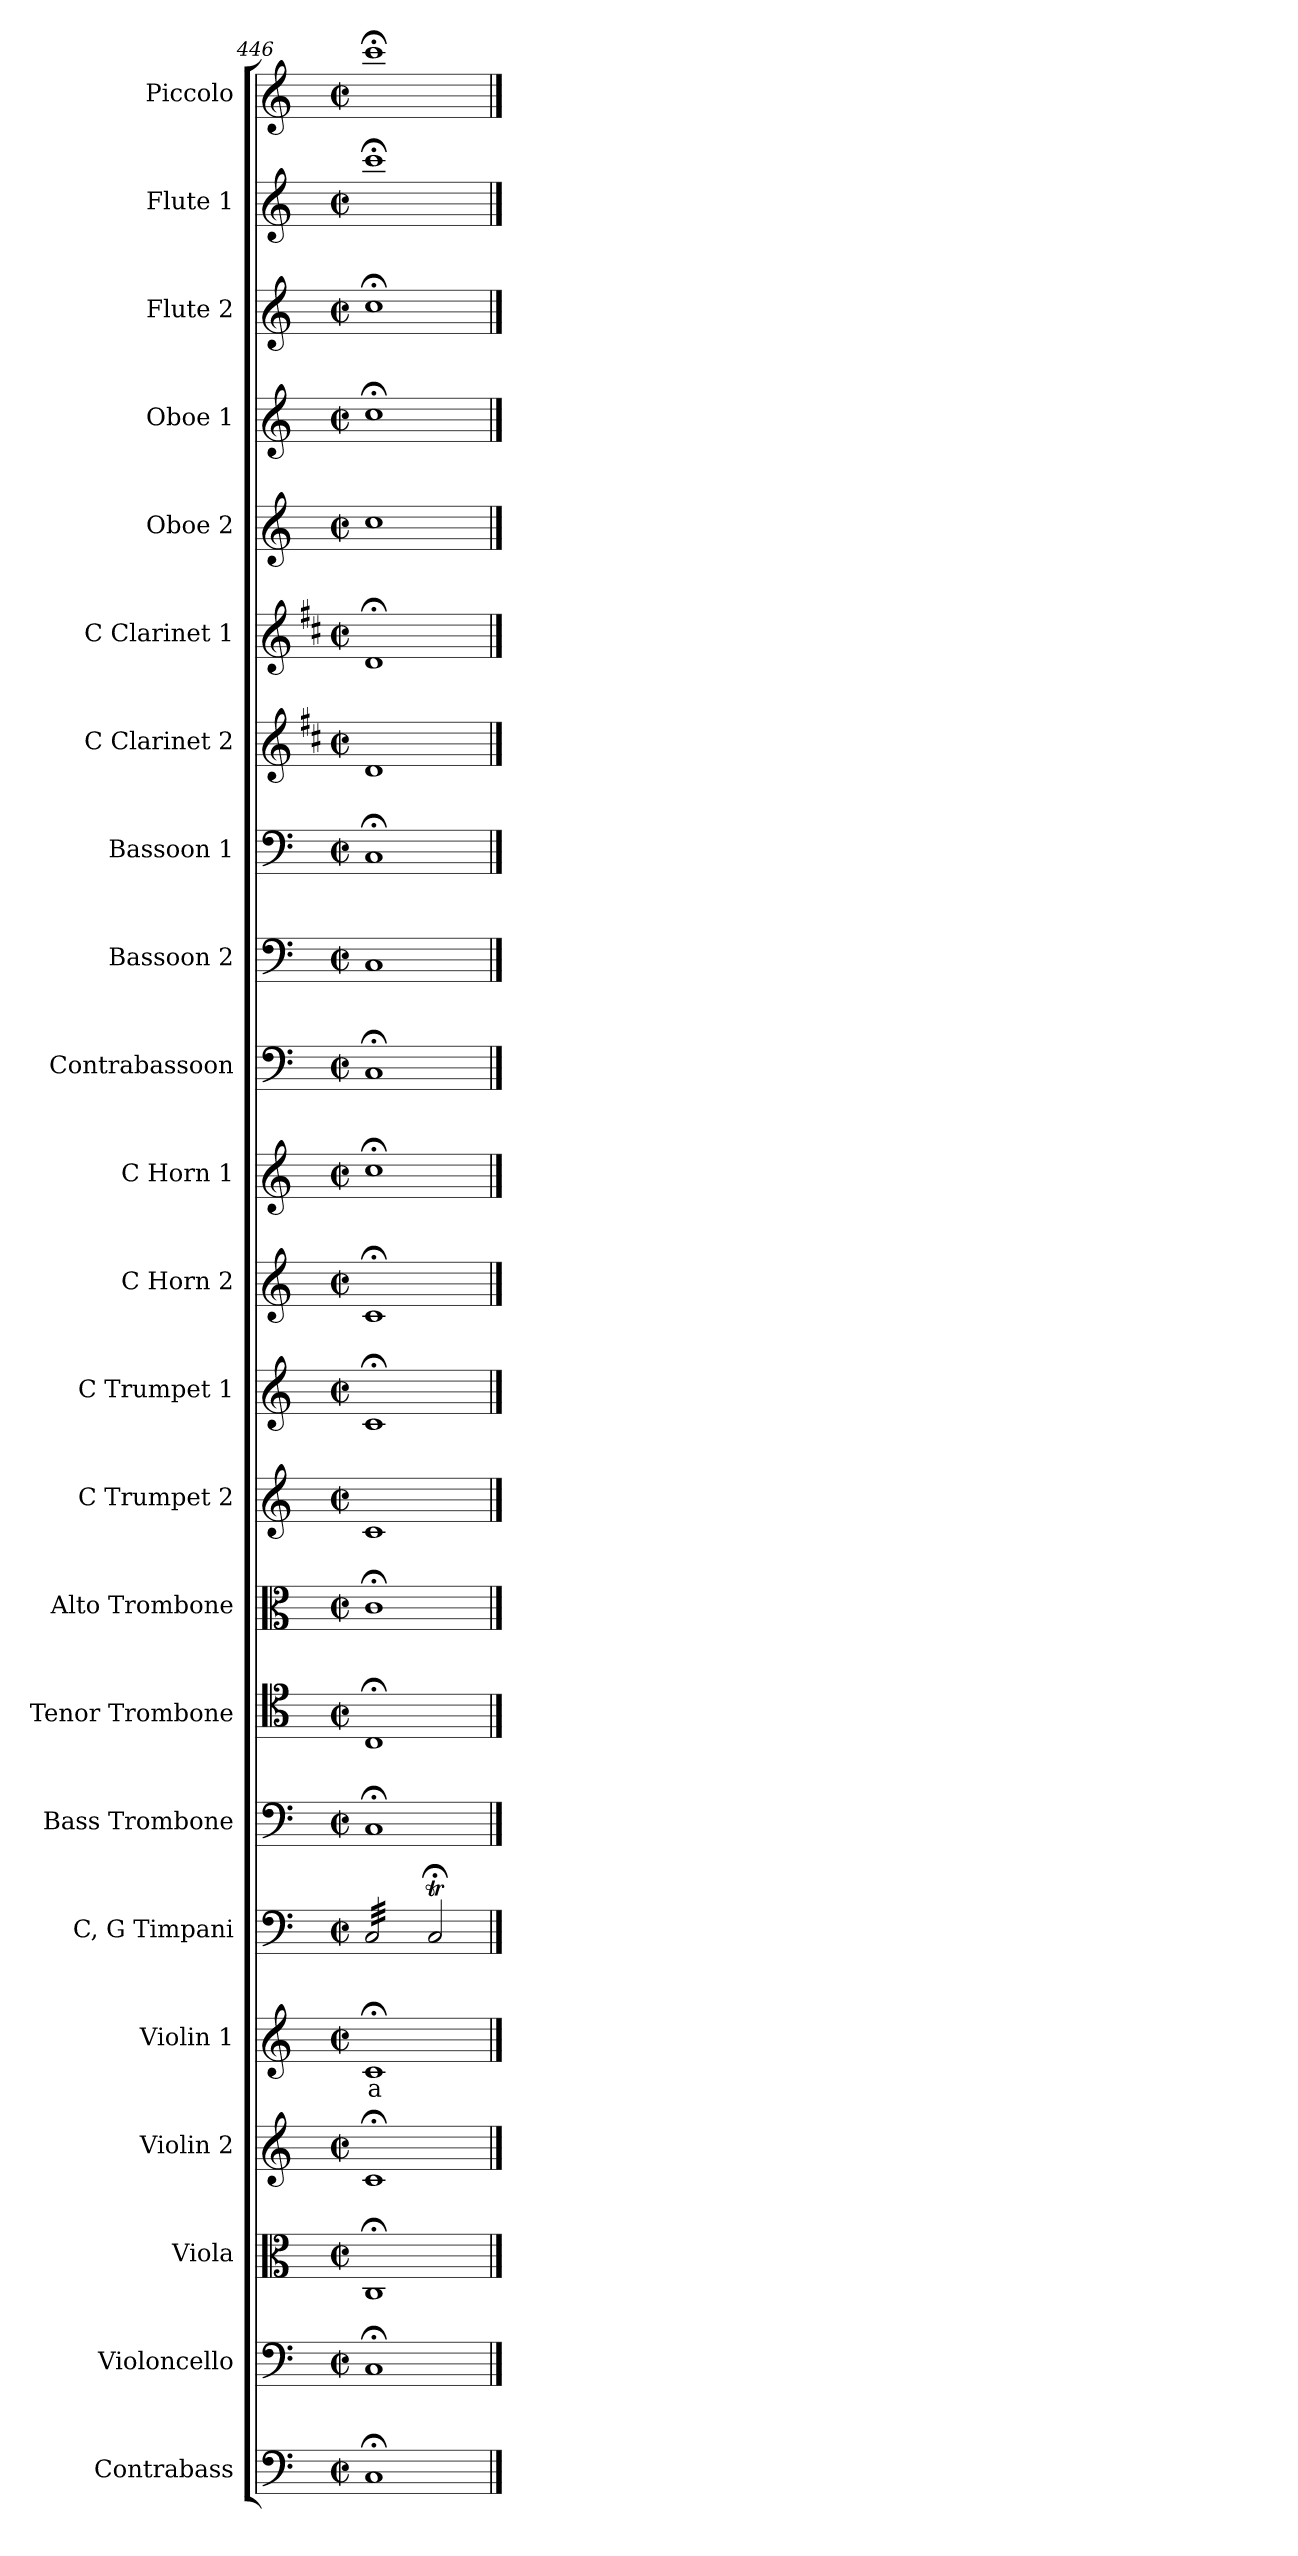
**kern	**kern	**kern	**kern	**kern	**text	**kern	**kern	**kern	**kern	**kern	**kern	**kern	**kern	**kern	**kern	**kern	**kern	**kern	**kern	**kern	**kern	**kern	**kern
*part23	*part22	*part21	*part20	*part19	*part19	*part18	*part17	*part16	*part15	*part14	*part13	*part12	*part11	*part10	*part9	*part8	*part7	*part6	*part5	*part4	*part3	*part2	*part1
*staff23	*staff22	*staff21	*staff20	*staff19	*staff19	*staff18	*staff17	*staff16	*staff15	*staff14	*staff13	*staff12	*staff11	*staff10	*staff9	*staff8	*staff7	*staff6	*staff5	*staff4	*staff3	*staff2	*staff1
*I"Contrabass	*I"Violoncello	*I"Viola	*I"Violin 2	*I"Violin 1	*	*I"C, G Timpani	*I"Bass Trombone	*I"Tenor Trombone	*I"Alto Trombone	*I"C Trumpet 2	*I"C Trumpet 1	*I"C Horn 2	*I"C Horn 1	*I"Contrabassoon	*I"Bassoon 2	*I"Bassoon 1	*I"C Clarinet 2	*I"C Clarinet 1	*I"Oboe 2	*I"Oboe 1	*I"Flute 2	*I"Flute 1	*I"Piccolo
*I'Cb	*I'Vc	*I'Vla	*I'Vln 2	*I'Vln 1	*	*I'Timp	*I'B Trb	*I'T Trb	*I'A Trb	*I'Tpt 2	*I'Tpt 1	*I'Hn 2	*I'Hn 1	*I'C Bsn	*I'Bsn 2	*I'Bsn 1	*I'Cl 2	*I'Cl 1	*I'Ob 2	*I'Ob 1	*I'Fl 2	*I'Fl 1	*I'Picc
*clefF4	*clefF4	*clefC3	*clefG2	*clefG2	*	*clefF4	*clefF4	*clefC4	*clefC3	*clefG2	*clefG2	*clefG2	*clefG2	*clefF4	*clefF4	*clefF4	*clefG2	*clefG2	*clefG2	*clefG2	*clefG2	*clefG2	*clefG2
*ITrd7c12	*	*	*	*	*	*	*	*	*	*	*	*ITrd7c12	*ITrd7c12	*ITrd7c12	*	*	*ITrd1c2	*ITrd1c2	*	*	*	*	*ITrd-7c-12
*k[]	*k[]	*k[]	*k[]	*k[]	*	*k[]	*k[]	*k[]	*k[]	*k[]	*k[]	*k[]	*k[]	*k[]	*k[]	*k[]	*k[]	*k[]	*k[]	*k[]	*k[]	*k[]	*k[]
*M2/2	*M2/2	*M2/2	*M2/2	*M2/2	*	*M2/2	*M2/2	*M2/2	*M2/2	*M2/2	*M2/2	*M2/2	*M2/2	*M2/2	*M2/2	*M2/2	*M2/2	*M2/2	*M2/2	*M2/2	*M2/2	*M2/2	*M2/2
*met(c|)	*met(c|)	*met(c|)	*met(c|)	*met(c|)	*	*met(c|)	*met(c|)	*met(c|)	*met(c|)	*met(c|)	*met(c|)	*met(c|)	*met(c|)	*met(c|)	*met(c|)	*met(c|)	*met(c|)	*met(c|)	*met(c|)	*met(c|)	*met(c|)	*met(c|)	*met(c|)
=446	=446	=446	=446	=446	=446	=446	=446	=446	=446	=446	=446	=446	=446	=446	=446	=446	=446	=446	=446	=446	=446	=446	=446
!	!	!	!	!	!LO:LY:b:color=#FF0000	!	!	!	!	!	!	!	!	!	!	!	!	!	!	!	!	!	!
*	*	*	*	*	*	*tremolo	*	*	*	*	*	*	*	*	*	*	*	*	*	*	*	*	*
1CC;<	1C;<	1C;<	1c;<	1c;<	a	32C/LLL	1C;<	1C;<	1c;<	1c	1c;<	1C;<	1c;<	1CC;<	1C	1C;<	1c	1c;<	1cc	1cc;<	1cc;<	1ccc;<	1cccc;<
.	.	.	.	.	.	32C/	.	.	.	.	.	.	.	.	.	.	.	.	.	.	.	.	.
.	.	.	.	.	.	32C/	.	.	.	.	.	.	.	.	.	.	.	.	.	.	.	.	.
.	.	.	.	.	.	32C/	.	.	.	.	.	.	.	.	.	.	.	.	.	.	.	.	.
.	.	.	.	.	.	32C/	.	.	.	.	.	.	.	.	.	.	.	.	.	.	.	.	.
.	.	.	.	.	.	32C/	.	.	.	.	.	.	.	.	.	.	.	.	.	.	.	.	.
.	.	.	.	.	.	32C/	.	.	.	.	.	.	.	.	.	.	.	.	.	.	.	.	.
.	.	.	.	.	.	32C/	.	.	.	.	.	.	.	.	.	.	.	.	.	.	.	.	.
.	.	.	.	.	.	32C/	.	.	.	.	.	.	.	.	.	.	.	.	.	.	.	.	.
.	.	.	.	.	.	32C/	.	.	.	.	.	.	.	.	.	.	.	.	.	.	.	.	.
.	.	.	.	.	.	32C/	.	.	.	.	.	.	.	.	.	.	.	.	.	.	.	.	.
.	.	.	.	.	.	32C/	.	.	.	.	.	.	.	.	.	.	.	.	.	.	.	.	.
.	.	.	.	.	.	32C/	.	.	.	.	.	.	.	.	.	.	.	.	.	.	.	.	.
.	.	.	.	.	.	32C/	.	.	.	.	.	.	.	.	.	.	.	.	.	.	.	.	.
.	.	.	.	.	.	32C/	.	.	.	.	.	.	.	.	.	.	.	.	.	.	.	.	.
.	.	.	.	.	.	32C/JJJ	.	.	.	.	.	.	.	.	.	.	.	.	.	.	.	.	.
*	*	*	*	*	*	*Xtremolo	*	*	*	*	*	*	*	*	*	*	*	*	*	*	*	*	*
.	.	.	.	.	.	2C;<T/	.	.	.	.	.	.	.	.	.	.	.	.	.	.	.	.	.
==	==	==	==	==	==	==	==	==	==	==	==	==	==	==	==	==	==	==	==	==	==	==	==
*-	*-	*-	*-	*-	*-	*-	*-	*-	*-	*-	*-	*-	*-	*-	*-	*-	*-	*-	*-	*-	*-	*-	*-
